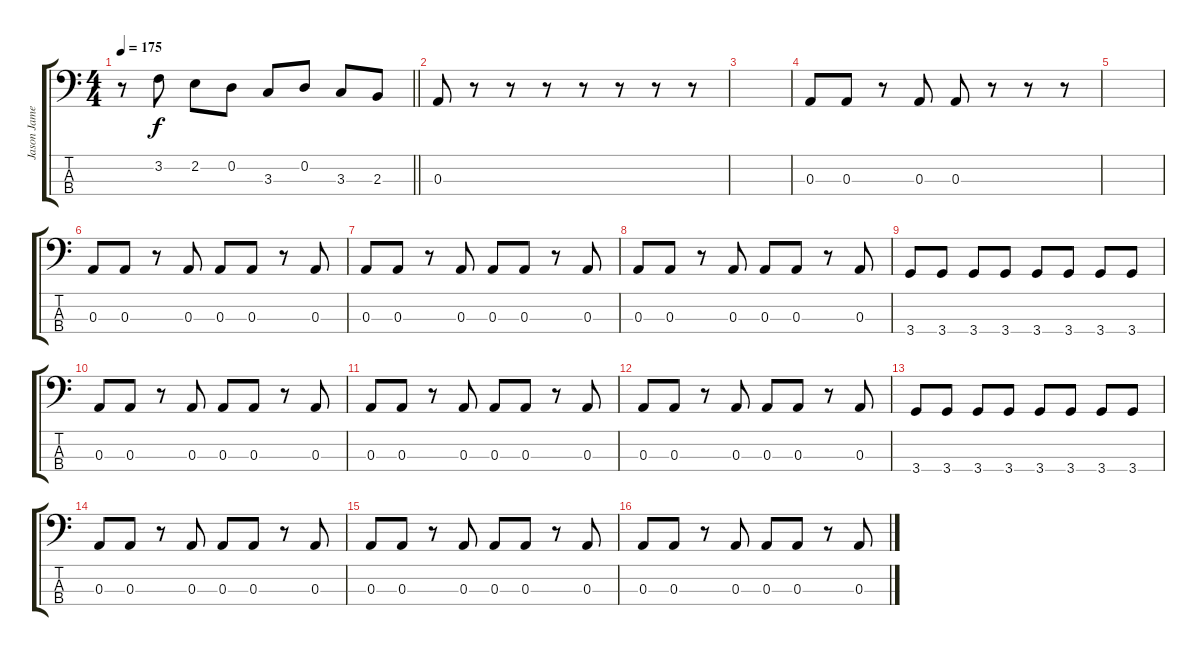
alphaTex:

\track ("Jason James" "Jason Jame") {instrument electricbasspick}
\staff {score tabs}
\tuning (G2 D2 A1 E1) {hide}
\ts (4 4)
\tempo 175
\clef f4
\barLineRight lightlight
\ks c
r.8{dy f} 3.2.8 2.2.8 0.2.8 3.3.8 0.2.8 3.3.8 2.3.8 |
0.3.8 r.8 r.8 r.8 r.8 r.8 r.8 r.8 |
|
0.3.8 0.3.8 r.8 0.3.8 0.3.8 r.8 r.8 r.8 |
|
0.3.8 0.3.8 r.8 0.3.8 0.3.8 0.3.8 r.8 0.3.8 |
0.3.8 0.3.8 r.8 0.3.8 0.3.8 0.3.8 r.8 0.3.8 |
0.3.8 0.3.8 r.8 0.3.8 0.3.8 0.3.8 r.8 0.3.8 |
3.4.8 3.4.8 3.4.8 3.4.8 3.4.8 3.4.8 3.4.8 3.4.8 |
0.3.8 0.3.8 r.8 0.3.8 0.3.8 0.3.8 r.8 0.3.8 |
0.3.8 0.3.8 r.8 0.3.8 0.3.8 0.3.8 r.8 0.3.8 |
0.3.8 0.3.8 r.8 0.3.8 0.3.8 0.3.8 r.8 0.3.8 |
3.4.8 3.4.8 3.4.8 3.4.8 3.4.8 3.4.8 3.4.8 3.4.8 |
0.3.8 0.3.8 r.8 0.3.8 0.3.8 0.3.8 r.8 0.3.8 |
0.3.8 0.3.8 r.8 0.3.8 0.3.8 0.3.8 r.8 0.3.8 |
0.3.8 0.3.8 r.8 0.3.8 0.3.8 0.3.8 r.8 0.3.8
